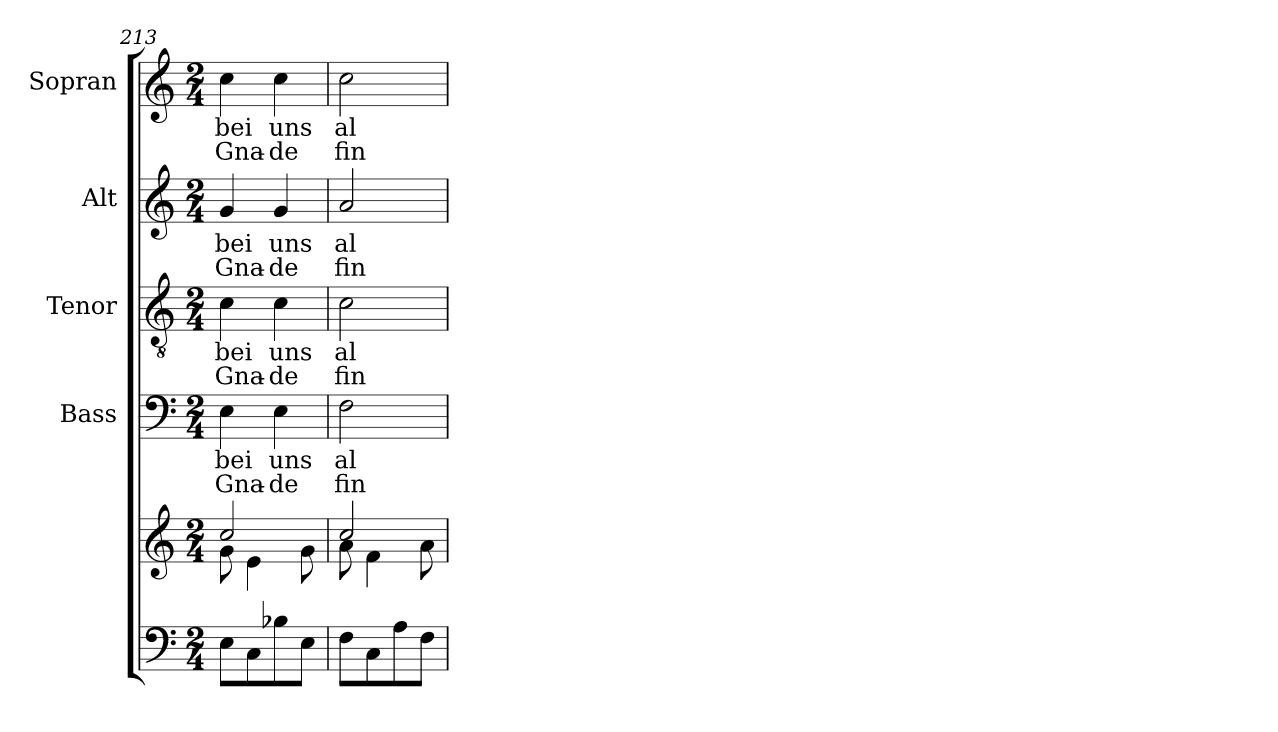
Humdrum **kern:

**kern	**kern	**kern	**text	**text	**kern	**text	**text	**kern	**text	**text	**kern	**text	**text
*part5	*part5	*part4	*part4	*part4	*part3	*part3	*part3	*part2	*part2	*part2	*part1	*part1	*part1
*staff6	*staff5	*staff4	*staff4	*staff4	*staff3	*staff3	*staff3	*staff2	*staff2	*staff2	*staff1	*staff1	*staff1
*	*	*I"Bass	*	*	*I"Tenor	*	*	*I"Alt	*	*	*I"Sopran	*	*
*	*	*I'B.	*	*	*I'T.	*	*	*I'A.	*	*	*I'S.	*	*
!!LO:PB:g=z
*clefF4	*clefG2	*clefF4	*	*	*clefGv2	*	*	*clefG2	*	*	*clefG2	*	*
*k[]	*k[]	*k[]	*	*	*k[]	*	*	*k[]	*	*	*k[]	*	*
*C:	*C:	*C:	*	*	*C:	*	*	*C:	*	*	*C:	*	*
*M2/4	*M2/4	*M2/4	*	*	*M2/4	*	*	*M2/4	*	*	*M2/4	*	*
=213	=213	=213	=213	=213	=213	=213	=213	=213	=213	=213	=213	=213	=213
*	*^	*	*	*	*	*	*	*	*	*	*	*	*
!	!	!	!	!LO:LY:b	!LO:LY:b	!	!LO:LY:b	!LO:LY:b	!	!LO:LY:b	!LO:LY:b	!	!LO:LY:b	!LO:LY:b
8E\L	2cc/	8g\	4E\	bei	Gna-	4c\	bei	Gna-	4g/	bei	Gna-	4cc\	bei	Gna-
8C\	.	4e\	.	.	.	.	.	.	.	.	.	.	.	.
!	!	!	!	!LO:LY:b	!LO:LY:b	!	!LO:LY:b	!LO:LY:b	!	!LO:LY:b	!LO:LY:b	!	!LO:LY:b	!LO:LY:b
8B-X\	.	.	4E\	uns	-de	4c\	uns	-de	4g/	uns	-de	4cc\	uns	-de
8E\J	.	8g\	.	.	.	.	.	.	.	.	.	.	.	.
=214	=214	=214	=214	=214	=214	=214	=214	=214	=214	=214	=214	=214	=214	=214
!	!	!	!	!LO:LY:b	!LO:LY:b	!	!LO:LY:b	!LO:LY:b	!	!LO:LY:b	!LO:LY:b	!	!LO:LY:b	!LO:LY:b
8F\L	2cc/	8a\	2F\	al-	fin-	2c\	al-	fin-	2a/	al-	fin-	2cc\	al-	fin-
8C\	.	4f\	.	.	.	.	.	.	.	.	.	.	.	.
8A\	.	.	.	.	.	.	.	.	.	.	.	.	.	.
8F\J	.	8a\	.	.	.	.	.	.	.	.	.	.	.	.
*	*v	*v	*	*	*	*	*	*	*	*	*	*	*	*
=	=	=	=	=	=	=	=	=	=	=	=	=	=
*-	*-	*-	*-	*-	*-	*-	*-	*-	*-	*-	*-	*-	*-
